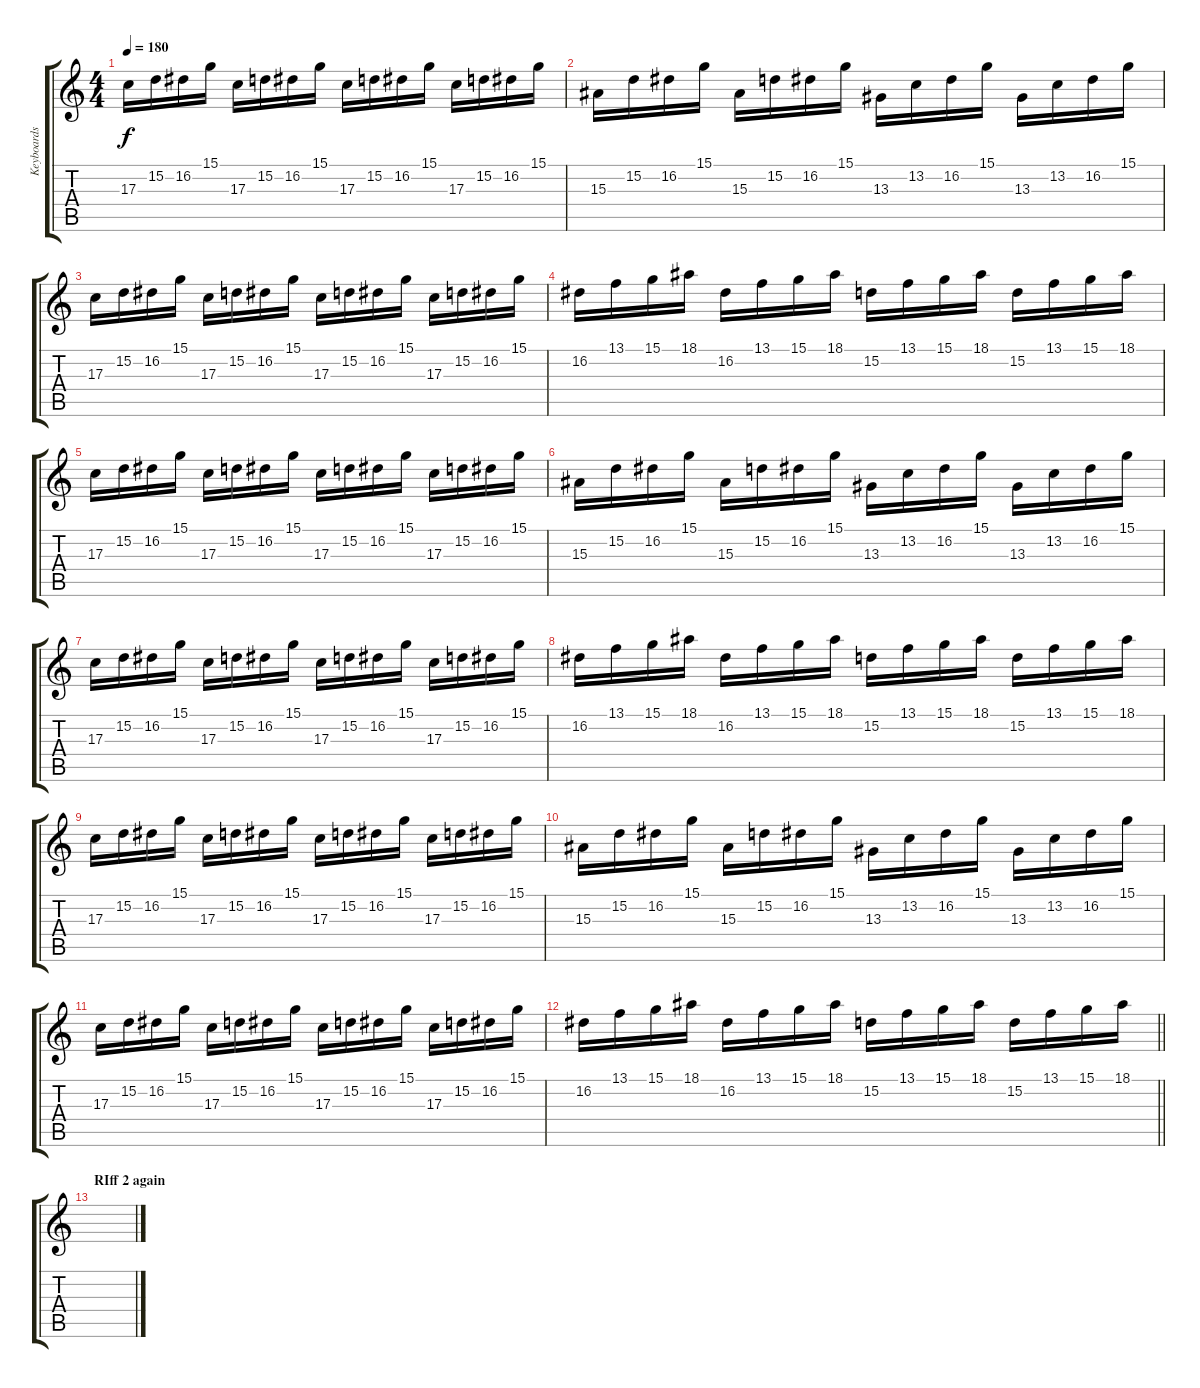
\track ("Keyboards" "Keyboards") {instrument electricpiano1}
\staff {score tabs}
\tuning (E4 B3 G3 D3 A2 E2) {hide}
\ts (4 4)
\tempo 180
\clef g2
\ks c
17.3.16{dy f} 15.2.16 16.2.16 15.1.16 17.3.16 15.2.16 16.2.16 15.1.16 17.3.16 15.2.16 16.2.16 15.1.16 17.3.16 15.2.16 16.2.16 15.1.16 |
15.3.16 15.2.16 16.2.16 15.1.16 15.3.16 15.2.16 16.2.16 15.1.16 13.3.16 13.2.16 16.2.16 15.1.16 13.3.16 13.2.16 16.2.16 15.1.16 |
17.3.16 15.2.16 16.2.16 15.1.16 17.3.16 15.2.16 16.2.16 15.1.16 17.3.16 15.2.16 16.2.16 15.1.16 17.3.16 15.2.16 16.2.16 15.1.16 |
16.2.16 13.1.16 15.1.16 18.1.16 16.2.16 13.1.16 15.1.16 18.1.16 15.2.16 13.1.16 15.1.16 18.1.16 15.2.16 13.1.16 15.1.16 18.1.16 |
17.3.16 15.2.16 16.2.16 15.1.16 17.3.16 15.2.16 16.2.16 15.1.16 17.3.16 15.2.16 16.2.16 15.1.16 17.3.16 15.2.16 16.2.16 15.1.16 |
15.3.16 15.2.16 16.2.16 15.1.16 15.3.16 15.2.16 16.2.16 15.1.16 13.3.16 13.2.16 16.2.16 15.1.16 13.3.16 13.2.16 16.2.16 15.1.16 |
17.3.16 15.2.16 16.2.16 15.1.16 17.3.16 15.2.16 16.2.16 15.1.16 17.3.16 15.2.16 16.2.16 15.1.16 17.3.16 15.2.16 16.2.16 15.1.16 |
16.2.16 13.1.16 15.1.16 18.1.16 16.2.16 13.1.16 15.1.16 18.1.16 15.2.16 13.1.16 15.1.16 18.1.16 15.2.16 13.1.16 15.1.16 18.1.16 |
17.3.16 15.2.16 16.2.16 15.1.16 17.3.16 15.2.16 16.2.16 15.1.16 17.3.16 15.2.16 16.2.16 15.1.16 17.3.16 15.2.16 16.2.16 15.1.16 |
15.3.16 15.2.16 16.2.16 15.1.16 15.3.16 15.2.16 16.2.16 15.1.16 13.3.16 13.2.16 16.2.16 15.1.16 13.3.16 13.2.16 16.2.16 15.1.16 |
17.3.16 15.2.16 16.2.16 15.1.16 17.3.16 15.2.16 16.2.16 15.1.16 17.3.16 15.2.16 16.2.16 15.1.16 17.3.16 15.2.16 16.2.16 15.1.16 |
\barLineRight lightlight
16.2.16 13.1.16 15.1.16 18.1.16 16.2.16 13.1.16 15.1.16 18.1.16 15.2.16 13.1.16 15.1.16 18.1.16 15.2.16 13.1.16 15.1.16 18.1.16 |
\section ("" "RIff 2 again")
